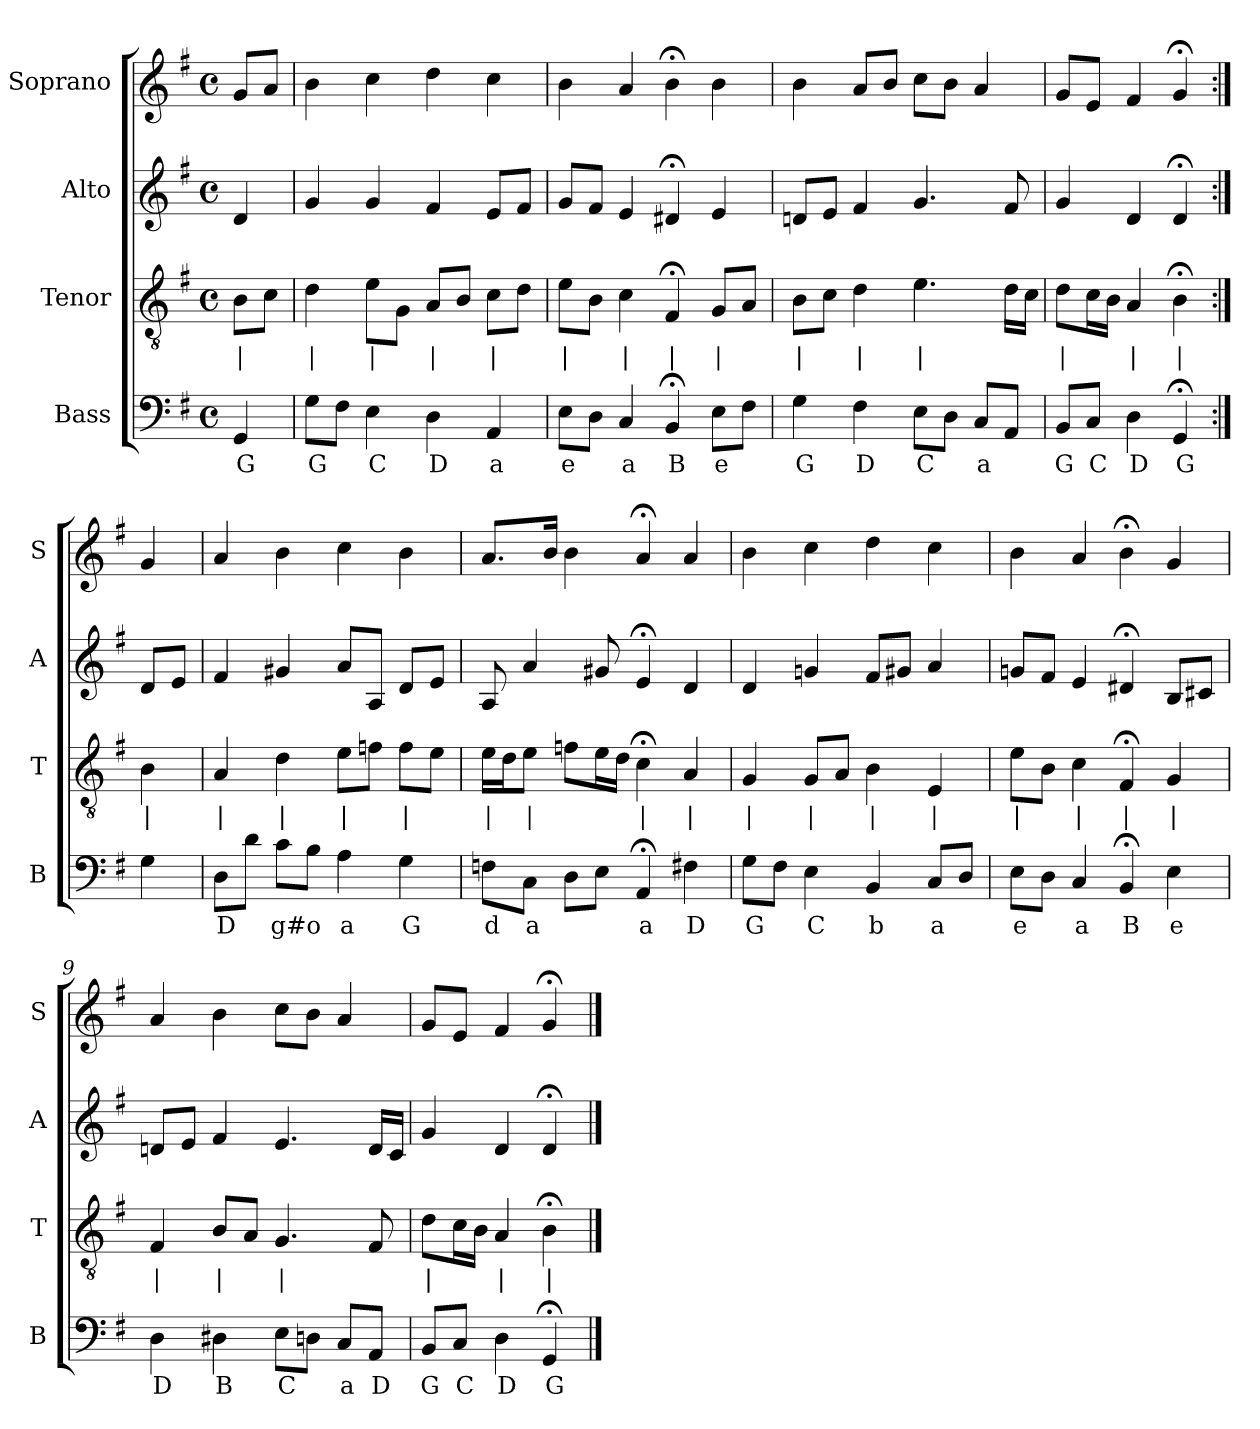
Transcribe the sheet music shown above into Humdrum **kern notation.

**kern	**text	**kern	**text	**kern	**kern
*part4	*part4	*part3	*part3	*part2	*part1
*staff4	*staff4	*staff3	*staff3	*staff2	*staff1
*I"Bass	*	*I"Tenor	*	*I"Alto	*I"Soprano
*I'B	*	*I'T	*	*I'A	*I'S
*clefF4	*	*clefGv2	*	*clefG2	*clefG2
*k[f#]	*	*k[f#]	*	*k[f#]	*k[f#]
*G:	*	*G:	*	*G:	*G:
*M4/4	*	*M4/4	*	*M4/4	*M4/4
*met(c)	*	*met(c)	*	*met(c)	*met(c)
*MM100	*	*MM100	*	*MM100	*MM100
=	=	=	=	=	=
4GG	G	8BL	|	4d	8gL
.	.	8cJ	.	.	8aJ
=1	=1	=1	=1	=1	=1
8GL	G	4d	|	4g	4b
8F#J	.	.	.	.	.
4E	C	8eL	|	4g	4cc
.	.	8GJ	.	.	.
4D	D	8AL	|	4f#	4dd
.	.	8BJ	.	.	.
4AA	a	8cL	|	8eL	4cc
.	.	8dJ	.	8f#J	.
=2	=2	=2	=2	=2	=2
8EL	e	8eL	|	8gL	4b
8DJ	.	8BJ	.	8f#J	.
4C	a	4c	|	4e	4a
4BB;<	B	4F#;<	|	4d#X;<	4b;<
8EL	e	8GL	|	4e	4b
8F#J	.	8AJ	.	.	.
=3	=3	=3	=3	=3	=3
4G	G	8BL	|	8dnL	4b
.	.	8cJ	.	8eJ	.
4F#	D	4d	|	4f#	8aL
.	.	.	.	.	8bJ
8EL	C	4.e	|	4.g	8ccL
8DJ	.	.	.	.	8bJ
8CL	a	.	.	.	4a
8AAJ	.	16dLL	.	8f#	.
.	.	16cJJ	.	.	.
=4	=4	=4	=4	=4	=4
8BBL	G	8dL	|	4g	8gL
8CJ	C	16cL	.	.	8eJ
.	.	16BJJ	.	.	.
4D	D	4A	|	4d	4f#
4GG;<	G	4B;<	|	4d;<	4g;<
=:|!	=:|!	=:|!	=:|!	=:|!	=:|!
4G	.	4B	|	8dL	4g
.	.	.	.	8eJ	.
=5	=5	=5	=5	=5	=5
8DL	D	4A	|	4f#	4a
8dJ	.	.	.	.	.
8cL	g#o	4d	|	4g#X	4b
8BJ	.	.	.	.	.
4A	a	8eL	|	8aL	4cc
.	.	8fnJ	.	8AJ	.
4G	G	8fL	|	8dL	4b
.	.	8eJ	.	8eJ	.
=6	=6	=6	=6	=6	=6
8FnL	d	16eLL	|	8A	8.aL
.	.	16dJ	.	.	.
8CJ	a	8eJ	|	4a	.
.	.	.	.	.	16bJk
8DL	.	8fnL	.	.	4b
8EJ	.	16eL	.	8g#X	.
.	.	16dJJ	.	.	.
4AA;<	a	4c;<	|	4e;<	4a;<
4F#X	D	4A	|	4d	4a
=7	=7	=7	=7	=7	=7
8GL	G	4G	|	4d	4b
8F#J	.	.	.	.	.
4E	C	8GL	|	4gn	4cc
.	.	8AJ	.	.	.
4BB	b	4B	|	8f#L	4dd
.	.	.	.	8g#XJ	.
8CL	a	4E	|	4a	4cc
8DJ	.	.	.	.	.
=8	=8	=8	=8	=8	=8
8EL	e	8eL	|	8gnL	4b
8DJ	.	8BJ	.	8f#J	.
4C	a	4c	|	4e	4a
4BB;<	B	4F#;<	|	4d#X;<	4b;<
4E	e	4G	|	8BL	4g
.	.	.	.	8c#XJ	.
=9	=9	=9	=9	=9	=9
4D	D	4F#	|	8dnL	4a
.	.	.	.	8eJ	.
4D#X	B	8BL	|	4f#	4b
.	.	8AJ	.	.	.
8EL	C	4.G	|	4.e	8ccL
8DnJ	.	.	.	.	8bJ
8CL	a	.	.	.	4a
8AAJ	D	8F#	.	16dLL	.
.	.	.	.	16cJJ	.
=10	=10	=10	=10	=10	=10
8BBL	G	8dL	|	4g	8gL
8CJ	C	16cL	.	.	8eJ
.	.	16BJJ	.	.	.
4D	D	4A	|	4d	4f#
4GG;<	G	4B;<	|	4d;<	4g;<
==	==	==	==	==	==
*-	*-	*-	*-	*-	*-
